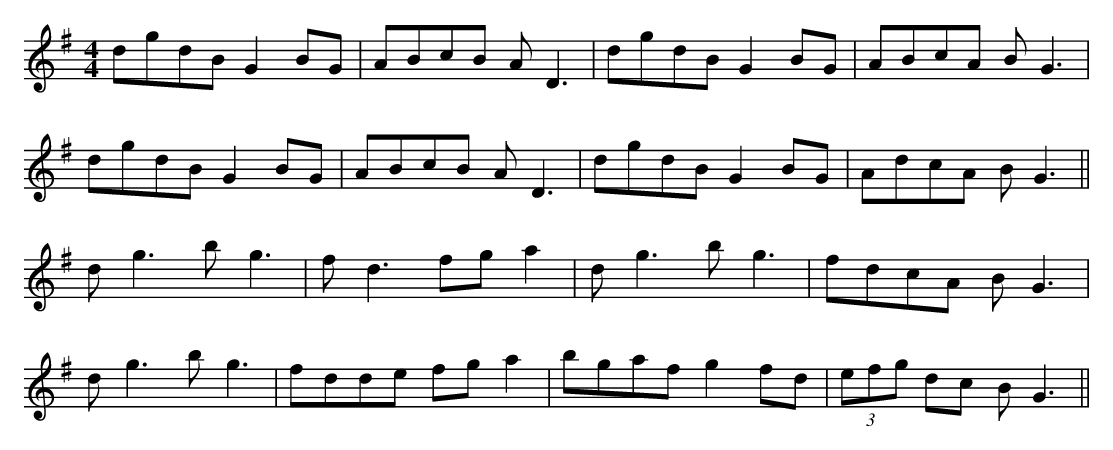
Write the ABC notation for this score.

X:1
M:4/4
K:G
dgdB G2BG|ABcB AD3|dgdB G2BG|ABcA BG3|
dgdB G2BG|ABcB AD3|dgdB G2BG|AdcA BG3||
dg3 bg3|fd3 fga2|dg3 bg3|fdcA BG3|
dg3 bg3|fdde fga2|bgaf g2fd|(3efg dc BG3||
